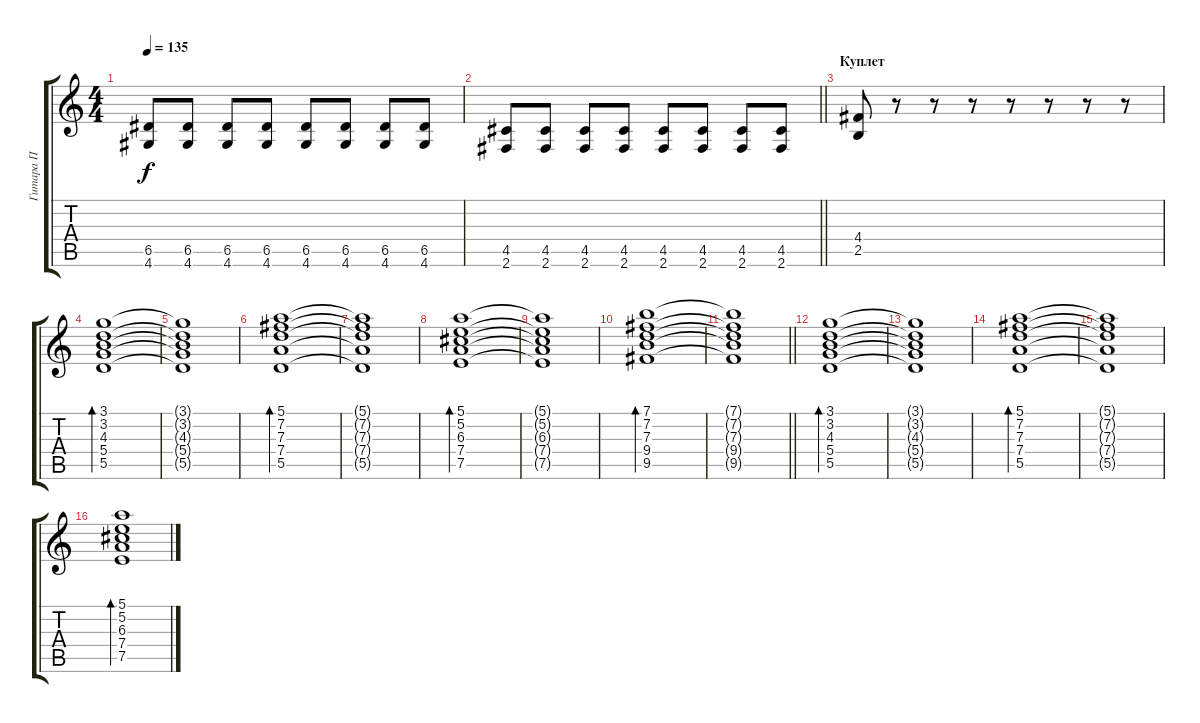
\track ("Гитара П" "Гитара П") {instrument distortionguitar}
\staff {score tabs}
\tuning (E4 B3 G3 D3 A2 E2) {hide}
\ts (4 4)
\tempo 135
\clef g2
\ks c
(6.5 4.6).8{dy f} (6.5 4.6).8 (6.5 4.6).8 (6.5 4.6).8 (6.5 4.6).8 (6.5 4.6).8 (6.5 4.6).8 (6.5 4.6).8 |
\barLineRight lightlight
(4.5 2.6).8 (4.5 2.6).8 (4.5 2.6).8 (4.5 2.6).8 (4.5 2.6).8 (4.5 2.6).8 (4.5 2.6).8 (4.5 2.6).8 |
\section ("" "Куплет")
(4.4 2.5).8 r.8 r.8 r.8 r.8 r.8 r.8 r.8 |
(3.1 3.2 4.3 5.4 5.5).1{bd 240 instrument acousticguitarnylon} |
(3.1{t} 3.2{t} 4.3{t} 5.4{t} 5.5{t}).1 |
(5.1 7.2 7.3 7.4 5.5).1{bd 240} |
(5.1{t} 7.2{t} 7.3{t} 7.4{t} 5.5{t}).1 |
(5.1 5.2 6.3 7.4 7.5).1{bd 240} |
(5.1{t} 5.2{t} 6.3{t} 7.4{t} 7.5{t}).1 |
(7.1 7.2 7.3 9.4 9.5).1{bd 240} |
\barLineRight lightlight
(7.1{t} 7.2{t} 7.3{t} 9.4{t} 9.5{t}).1 |
\section ("" " ")
(3.1 3.2 4.3 5.4 5.5).1{bd 240} |
(3.1{t} 3.2{t} 4.3{t} 5.4{t} 5.5{t}).1 |
(5.1 7.2 7.3 7.4 5.5).1{bd 240} |
(5.1{t} 7.2{t} 7.3{t} 7.4{t} 5.5{t}).1 |
(5.1 5.2 6.3 7.4 7.5).1{bd 240}
